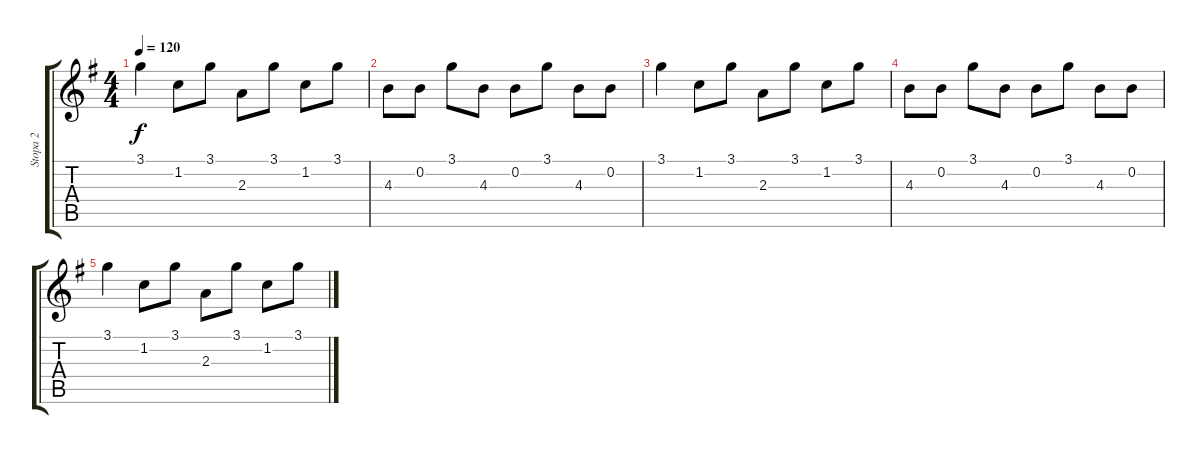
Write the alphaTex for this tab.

\track ("Stopa 2" "Stopa 2") {instrument acousticguitarsteel}
\staff {score tabs}
\tuning (E4 B3 G3 D3 A2 E2) {hide}
\ts (4 4)
\tempo 120
\clef g2
\ks g
3.1.4{dy f} 1.2.8 3.1.8 2.3.8 3.1.8 1.2.8 3.1.8 |
4.3.8 0.2.8 3.1.8 4.3.8 0.2.8 3.1.8 4.3.8 0.2.8 |
3.1.4 1.2.8 3.1.8 2.3.8 3.1.8 1.2.8 3.1.8 |
4.3.8 0.2.8 3.1.8 4.3.8 0.2.8 3.1.8 4.3.8 0.2.8 |
3.1.4 1.2.8 3.1.8 2.3.8 3.1.8 1.2.8 3.1.8
